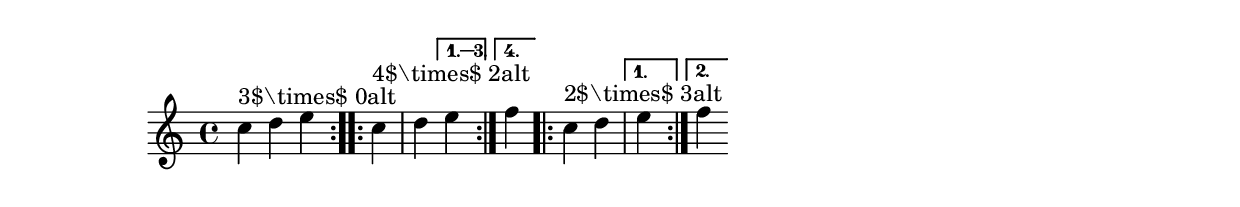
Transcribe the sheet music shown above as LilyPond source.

\version "1.7.16"

\header{
texidoc="
Volta (Semi folded) behavior.  Voltas can start on non-barline moments.
If they don't barlines should still be shown.
"
}

%  no alts.
\score {
  \notes \context Voice \relative c'' {
    % repeat non aligning with barlines.
    \repeat volta 3 { c^"3$\\times$ 0alt" d e }
    % less alts than body
    \repeat volta 4 { c^"4$\\times$ 2alt" d } \alternative { e f }
    % more alts than body
    \repeat volta 2 { c^"2$\\times$ 3alt" d } \alternative { e f g }
  }
  \paper {}
  \midi {}
}

%% new-chords-done %%
